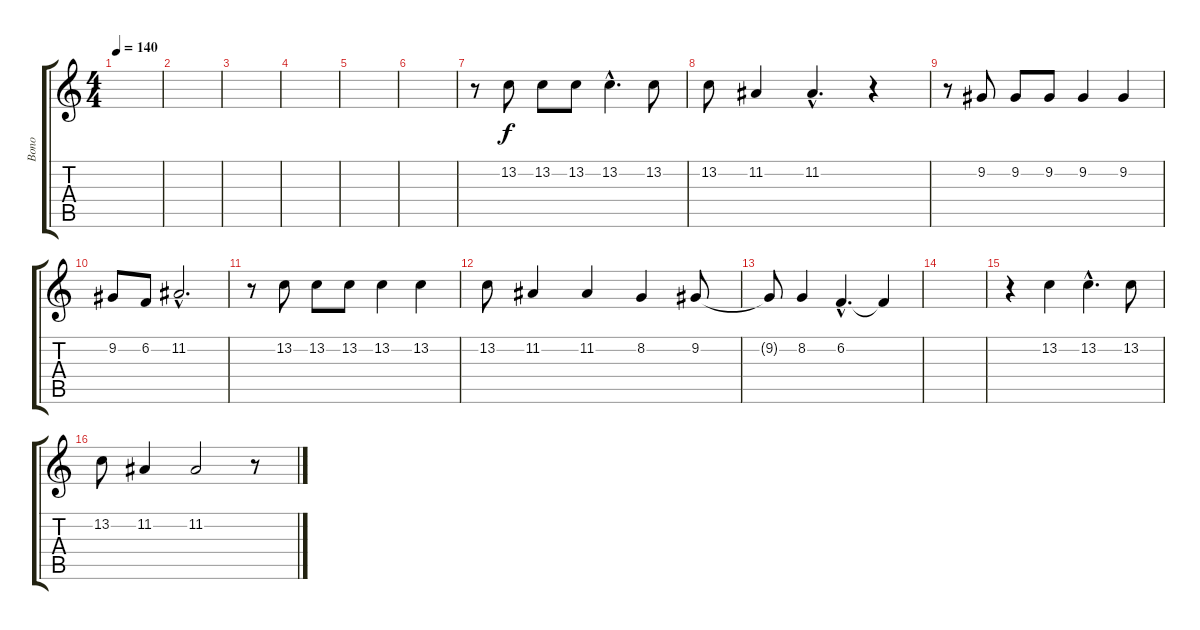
\track ("Bono" "Bono") {instrument koto}
\staff {score tabs}
\tuning (E4 B3 G3 D3 A2 E2) {hide}
\ts (4 4)
\tempo 140
\clef g2
\ks c
|
|
|
|
|
|
r.8 13.2.8 13.2.8 13.2.8 13.2{hac}.4{d} 13.2.8 |
13.2.8 11.2.4 11.2{hac}.4{d} r.4 |
r.8 9.2.8 9.2.8 9.2.8 9.2.4 9.2.4 |
9.2.8 6.2.8 11.2{hac}.2{d} |
r.8 13.2.8 13.2.8 13.2.8 13.2.4 13.2.4 |
13.2.8 11.2.4 11.2.4 8.2.4 9.2.8 |
9.2{t}.8 8.2.4 6.2{hac}.4{d} 6.2{t}.4 |
|
r.4 13.2.4 13.2{hac}.4{d} 13.2.8 |
13.2.8 11.2.4 11.2.2 r.8
